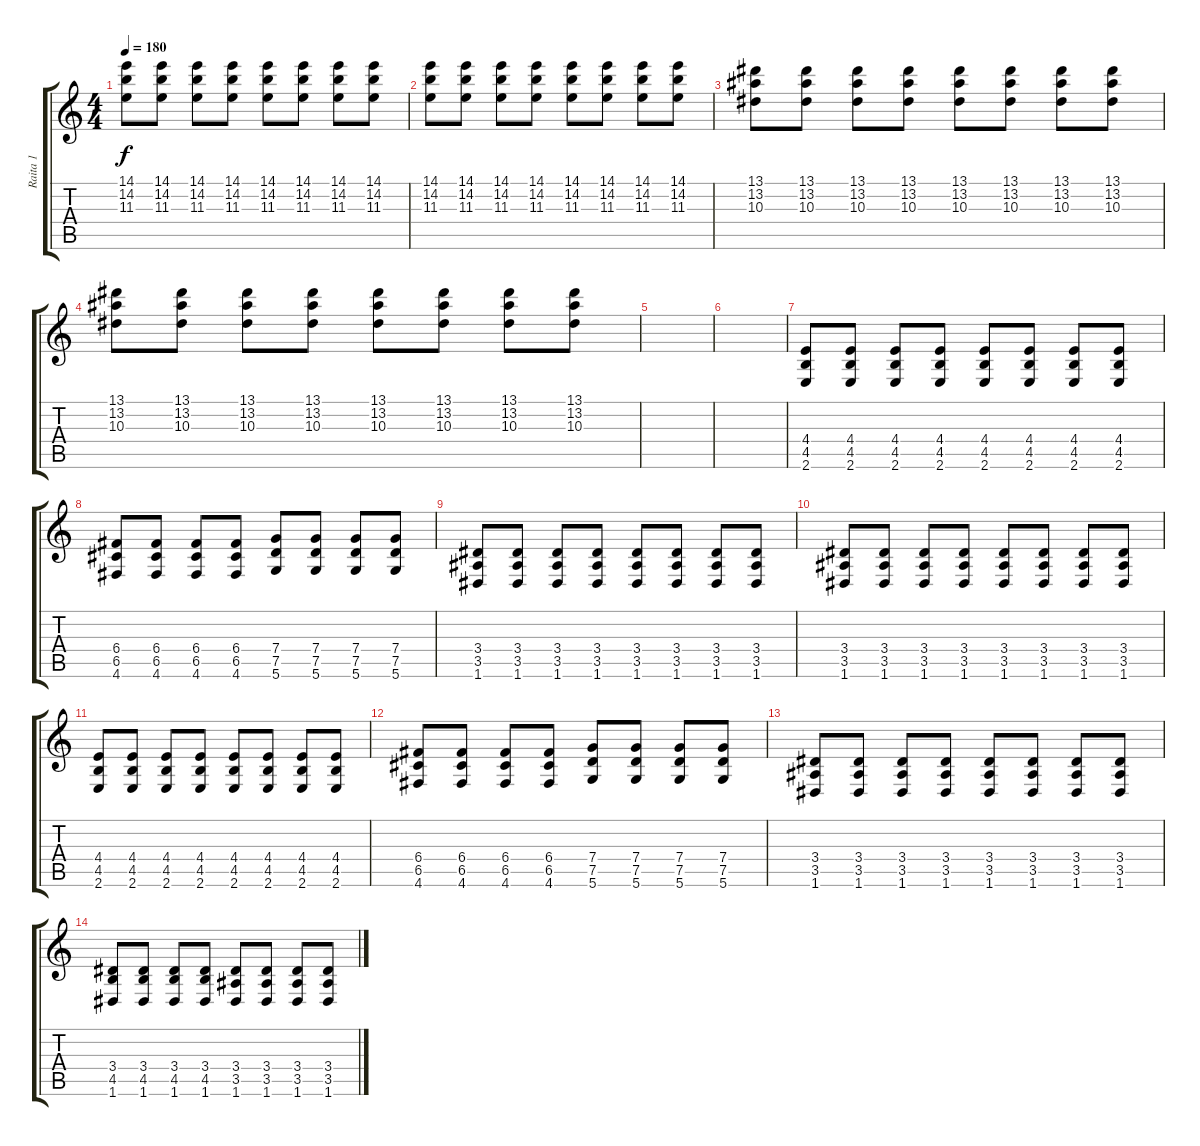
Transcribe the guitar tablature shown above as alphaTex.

\track ("Raita 1" "Raita 1") {instrument distortionguitar}
\staff {score tabs}
\tuning (D4 A3 F3 C3 G2 D2) {hide}
\ts (4 4)
\tempo 180
\clef g2
\ks c
(14.1 14.2 11.3).8{dy f instrument distortionguitar} (14.1 14.2 11.3).8 (14.1 14.2 11.3).8 (14.1 14.2 11.3).8 (14.1 14.2 11.3).8 (14.1 14.2 11.3).8 (14.1 14.2 11.3).8 (14.1 14.2 11.3).8 |
(14.1 14.2 11.3).8 (14.1 14.2 11.3).8 (14.1 14.2 11.3).8 (14.1 14.2 11.3).8 (14.1 14.2 11.3).8 (14.1 14.2 11.3).8 (14.1 14.2 11.3).8 (14.1 14.2 11.3).8 |
(13.1 13.2 10.3).8 (13.1 13.2 10.3).8 (13.1 13.2 10.3).8 (13.1 13.2 10.3).8 (13.1 13.2 10.3).8 (13.1 13.2 10.3).8 (13.1 13.2 10.3).8 (13.1 13.2 10.3).8 |
(13.1 13.2 10.3).8 (13.1 13.2 10.3).8 (13.1 13.2 10.3).8 (13.1 13.2 10.3).8 (13.1 13.2 10.3).8 (13.1 13.2 10.3).8 (13.1 13.2 10.3).8 (13.1 13.2 10.3).8 |
|
|
(4.4 4.5 2.6).8 (4.4 4.5 2.6).8 (4.4 4.5 2.6).8 (4.4 4.5 2.6).8 (4.4 4.5 2.6).8 (4.4 4.5 2.6).8 (4.4 4.5 2.6).8 (4.4 4.5 2.6).8 |
(6.4 6.5 4.6).8 (6.4 6.5 4.6).8 (6.4 6.5 4.6).8 (6.4 6.5 4.6).8 (7.4 7.5 5.6).8 (7.4 7.5 5.6).8 (7.4 7.5 5.6).8 (7.4 7.5 5.6).8 |
(3.4 3.5 1.6).8 (3.4 3.5 1.6).8 (3.4 3.5 1.6).8 (3.4 3.5 1.6).8 (3.4 3.5 1.6).8 (3.4 3.5 1.6).8 (3.4 3.5 1.6).8 (3.4 3.5 1.6).8 |
(3.4 3.5 1.6).8 (3.4 3.5 1.6).8 (3.4 3.5 1.6).8 (3.4 3.5 1.6).8 (3.4 3.5 1.6).8 (3.4 3.5 1.6).8 (3.4 3.5 1.6).8 (3.4 3.5 1.6).8 |
(4.4 4.5 2.6).8 (4.4 4.5 2.6).8 (4.4 4.5 2.6).8 (4.4 4.5 2.6).8 (4.4 4.5 2.6).8 (4.4 4.5 2.6).8 (4.4 4.5 2.6).8 (4.4 4.5 2.6).8 |
(6.4 6.5 4.6).8 (6.4 6.5 4.6).8 (6.4 6.5 4.6).8 (6.4 6.5 4.6).8 (7.4 7.5 5.6).8 (7.4 7.5 5.6).8 (7.4 7.5 5.6).8 (7.4 7.5 5.6).8 |
(3.4 3.5 1.6).8 (3.4 3.5 1.6).8 (3.4 3.5 1.6).8 (3.4 3.5 1.6).8 (3.4 3.5 1.6).8 (3.4 3.5 1.6).8 (3.4 3.5 1.6).8 (3.4 3.5 1.6).8 |
(3.4 4.5 1.6).8 (3.4 4.5 1.6).8 (3.4 4.5 1.6).8 (3.4 4.5 1.6).8 (3.4 3.5 1.6).8 (3.4 3.5 1.6).8 (3.4 3.5 1.6).8 (3.4 3.5 1.6).8
